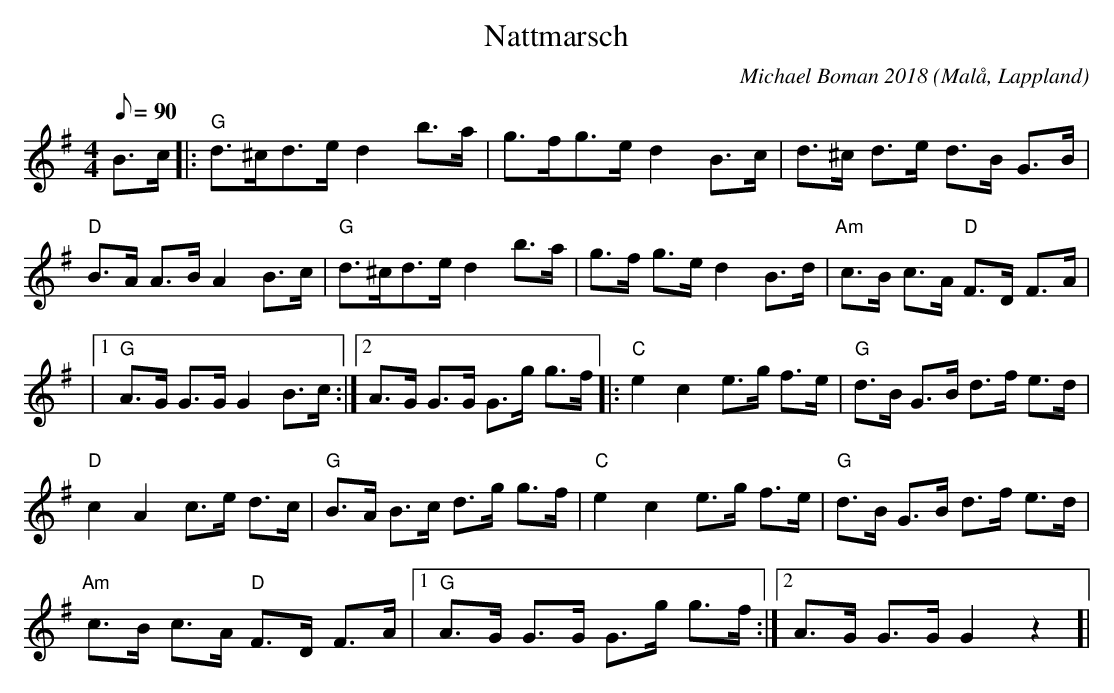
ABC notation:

X:1
T:Nattmarsch
C:Michael Boman 2018
O:Malå, Lappland
M:4/4
L:1/8
Q:90
K:G
B>c|:"G"d>^cd>ed2b>a|g>fg>ed2B>c|d>^c d>e d>B G>B|
"D"B>A A>BA2B>c|"G"d>^cd>ed2b>a|g>f g>e d2B>d|"Am"c>B c>A "D"F>D F>A|
|1"G"A>G G>G G2B>c:|2A>G G>G G>g g>f|:"C"e2c2e>g f>e|"G"d>B G>B d>f e>d|
"D"c2A2c>e d>c|"G"B>A B>c d>g g>f|"C"e2c2e>g f>e|"G"d>B G>B d>f e>d|
"Am"c>B c>A "D"F>D F>A|1"G"A>G G>G G>g g>f:|2A>G G>G G2z2]|
